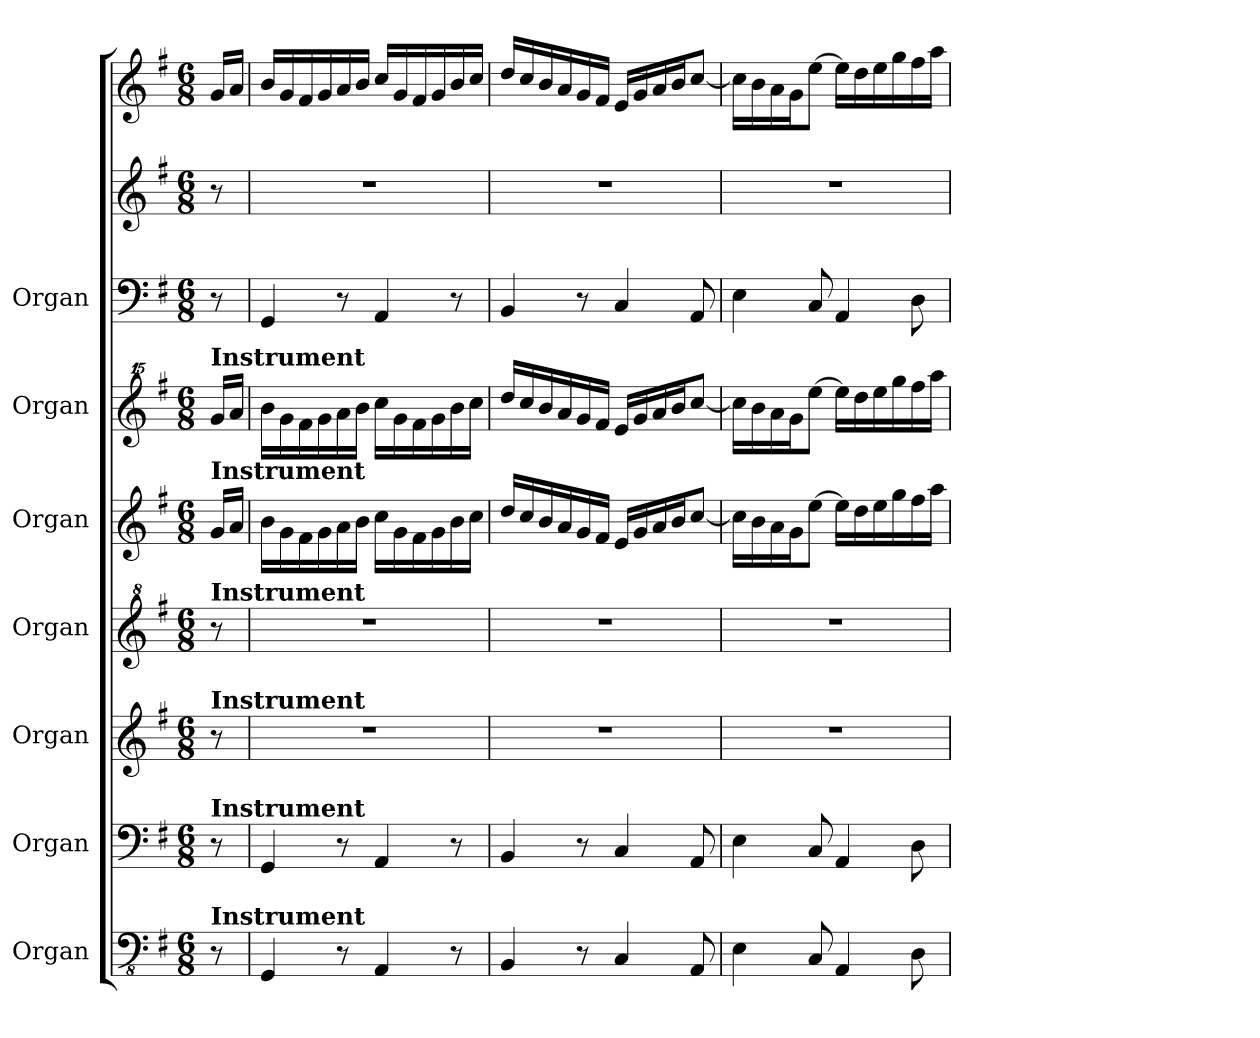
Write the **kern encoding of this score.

**kern	**kern	**kern	**kern	**kern	**kern	**kern	**kern	**kern
*part7	*part6	*part5	*part4	*part3	*part2	*part1	*part1	*part1
*staff9	*staff8	*staff7	*staff6	*staff5	*staff4	*staff3	*staff2	*staff1
*I"Organ	*I"Organ	*I"Organ	*I"Organ	*I"Organ	*I"Organ	*I"Organ	*	*
*I'Org.	*I'Org.	*I'Org.	*I'Org.	*I'Org.	*I'Org.	*	*	*
*clefFv4	*clefF4	*clefG2	*clefG^2	*clefG2	*clefG^^2	*clefF4	*clefG2	*clefG2
*k[f#]	*k[f#]	*k[f#]	*k[f#]	*k[f#]	*k[f#]	*k[f#]	*k[f#]	*k[f#]
*M6/8	*M6/8	*M6/8	*M6/8	*M6/8	*M6/8	*M6/8	*M6/8	*M6/8
*MM74	*MM74	*MM74	*MM74	*MM74	*MM74	*MM74	*MM74	*MM74
=	=	=	=	=	=	=	=	=
!	!	!	!	!	!LO:TX:a:B:t=Instrument	!	!	!
!	!	!	!	!LO:TX:a:B:t=Instrument	!	!	!	!
!	!	!	!LO:TX:a:B:t=Instrument	!	!	!	!	!
!	!	!LO:TX:a:B:t=Instrument	!	!	!	!	!	!
!	!LO:TX:a:B:t=Instrument	!	!	!	!	!	!	!
!LO:TX:a:B:t=Instrument	!	!	!	!	!	!	!	!
8r	8r	8r	8r	16g/LL	16ggg/LL	8r	8r	16g/LL
.	.	.	.	16a/JJ	16aaa/JJ	.	.	16a/JJ
=1	=1	=1	=1	=1	=1	=1	=1	=1
4GGG/	4GG/	2.r	2.r	16b\LL	16bbb\LL	4GG/	2.r	16b/LL
.	.	.	.	16g\	16ggg\	.	.	16g/
.	.	.	.	16f#\	16fff#\	.	.	16f#/
.	.	.	.	16g\	16ggg\	.	.	16g/
8r	8r	.	.	16a\	16aaa\	8r	.	16a/
.	.	.	.	16b\JJ	16bbb\JJ	.	.	16b/JJ
4AAA/	4AA/	.	.	16cc\LL	16cccc\LL	4AA/	.	16cc/LL
.	.	.	.	16g\	16ggg\	.	.	16g/
.	.	.	.	16f#\	16fff#\	.	.	16f#/
.	.	.	.	16g\	16ggg\	.	.	16g/
8r	8r	.	.	16b\	16bbb\	8r	.	16b/
.	.	.	.	16cc\JJ	16cccc\JJ	.	.	16cc/JJ
=2	=2	=2	=2	=2	=2	=2	=2	=2
4BBB/	4BB/	2.r	2.r	16dd/LL	16dddd/LL	4BB/	2.r	16dd/LL
.	.	.	.	16cc/	16cccc/	.	.	16cc/
.	.	.	.	16b/	16bbb/	.	.	16b/
.	.	.	.	16a/	16aaa/	.	.	16a/
8r	8r	.	.	16g/	16ggg/	8r	.	16g/
.	.	.	.	16f#/JJ	16fff#/JJ	.	.	16f#/JJ
4CC/	4C/	.	.	16e/LL	16eee/LL	4C/	.	16e/LL
.	.	.	.	16g/	16ggg/	.	.	16g/
.	.	.	.	16a/	16aaa/	.	.	16a/
.	.	.	.	16b/J	16bbb/J	.	.	16b/J
8AAA/	8AA/	.	.	[8cc/J	[8cccc/J	8AA/	.	[8cc/J
=3	=3	=3	=3	=3	=3	=3	=3	=3
4EE\	4E\	2.r	2.r	16cc\LL]	16cccc\LL]	4E\	2.r	16cc\LL]
.	.	.	.	16b\	16bbb\	.	.	16b\
.	.	.	.	16a\	16aaa\	.	.	16a\
.	.	.	.	16g\J	16ggg\J	.	.	16g\J
8CC/	8C/	.	.	[8ee\J	[8eeee\J	8C/	.	[8ee\J
4AAA/	4AA/	.	.	16ee\LL]	16eeee\LL]	4AA/	.	16ee\LL]
.	.	.	.	16dd\	16dddd\	.	.	16dd\
.	.	.	.	16ee\	16eeee\	.	.	16ee\
.	.	.	.	16gg\	16gggg\	.	.	16gg\
8DD\	8D\	.	.	16ff#\	16ffff#\	8D\	.	16ff#\
.	.	.	.	16aa\JJ	16aaaa\JJ	.	.	16aa\JJ
=	=	=	=	=	=	=	=	=
*-	*-	*-	*-	*-	*-	*-	*-	*-
